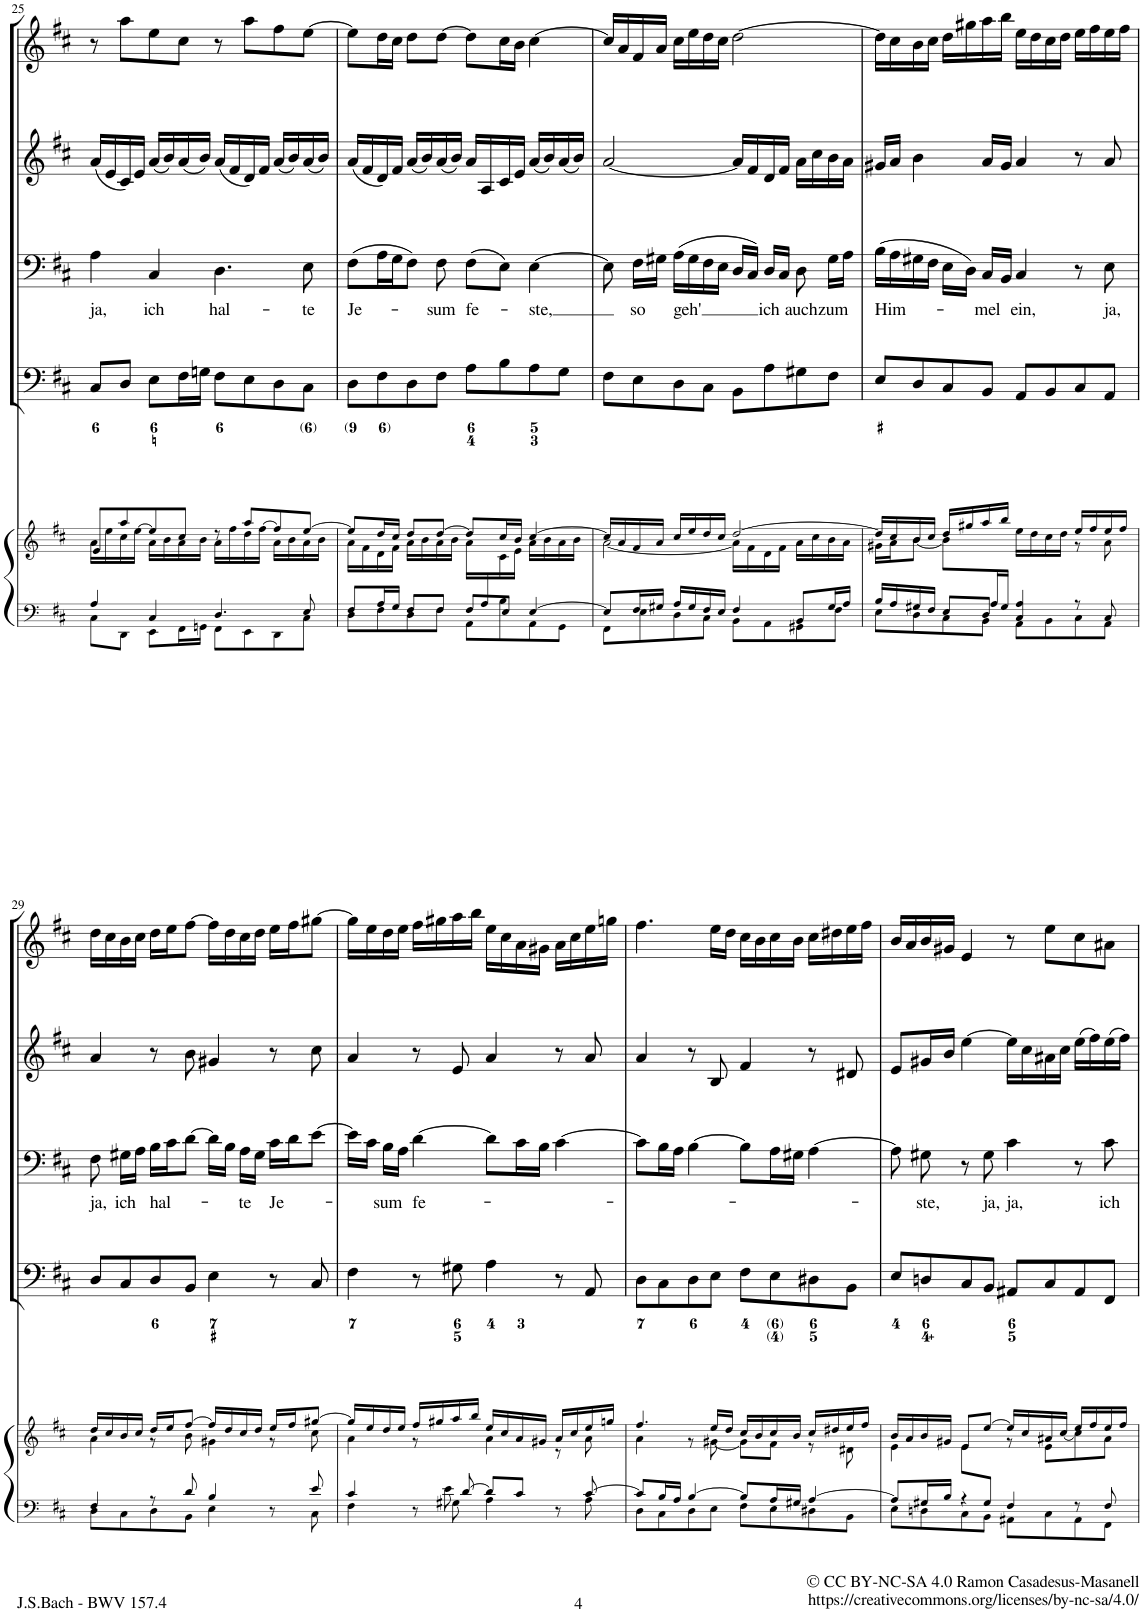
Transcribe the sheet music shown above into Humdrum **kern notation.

**kern	**kern	**kern	**kern	**text	**kern	**kern
*part5	*part5	*part4	*part3	*part3	*part2	*part1
*staff6	*staff5	*staff4	*staff3	*staff3	*staff2	*staff1
*I"Piano reduction	*	*I"Continuo	*I"Basso	*	*I"Violino	*I"Flauto Traverso
*I'Pno	*	*	*	*	*I'Vln	*I'Fl
!!LO:PB:g=z
*clefF4	*clefG2	*clefF4	*clefF4	*	*clefG2	*clefG2
*k[f#c#]	*k[f#c#]	*k[f#c#]	*k[f#c#]	*	*k[f#c#]	*k[f#c#]
*M4/4	*M4/4	*M4/4	*M4/4	*	*M4/4	*M4/4
*met(c)	*met(c)	*met(c)	*met(c)	*	*met(c)	*met(c)
=25	=25	=25	=25	=25	=25	=25
*^	*^	*	*	*	*	*
!	!	!	!	!	!	!LO:LY:b	!	!
4A/	8C#\L	8e/L	16a\LL	8C#/L	4A\	ja,	(16a/LL	8r
.	.	.	16ee\	.	.	.	16e/	.
.	8DD\J	8aa/	16cc#\	8D/J	.	.	16c#/)	8aa\L
.	.	.	[>16ee\JJ	.	.	.	16e/JJ	.
!	!	!	!	!	!	!LO:LY:b	!	!
4C#/	8EE\L	8ee/]	16a\LL	8E\L	4C#/	ich	(16a/LL	8ee\
.	.	.	16b\	.	.	.	16b/)	.
.	16FF#\L	8cc#/J	16a\	16F#\L	.	.	(16a/	8cc#\J
.	16GGn\JJ	.	16b\JJ	16Gn\JJ	.	.	16b/JJ)	.
!	!	!	!	!	!	!LO:LY:b	!	!
4.D/	8FF#\L	8r	16a\LL	8F#\L	4.D\	hal-	(16a/LL	8r
.	.	.	16ff#\	.	.	.	16f#/	.
.	8EE\	8aa/L	16dd\	8E\	.	.	16d/)	8aa\L
.	.	.	[>16ff#\JJ	.	.	.	16f#/JJ	.
.	8DD\	8ff#/]	16a\LL	8D\	.	.	(16a/LL	8ff#\
.	.	.	16b\	.	.	.	16b/)	.
!	!	!	!	!	!	!LO:LY:b	!	!
8E/	8C#\J	[8ee/J	16a\	8C#\J	8E\	-te	(16a/	[8ee\J
.	.	.	16b\JJ	.	.	.	16b/JJ)	.
=26	=26	=26	=26	=26	=26	=26	=26	=26
*	*^	*	*	*	*	*	*	*
!	!	!	!	!	!	!	!LO:LY:b	!	!
16ryy	8F#/L	8D\L	8ee/L]	16a\LL	8D\L	(8F#\L	Je-	(16a/LL	8ee\L]
.	.	.	.	16f#\	.	.	.	16f#/	.
.	16A/L	8F#\	16dd/L	16d\	8F#\	16A\L	.	16d/)	16dd\L
.	16G/JJ	.	16cc#/JJ	16f#\JJ	.	16G\J	.	16f#/JJ	16cc#\JJ
.	8F#/L	8D\	8dd/L	16a\LL	8D\	8F#\J)	.	(16a/LL	8dd\L
.	.	.	.	16b\	.	.	.	16b/)	.
!	!	!	!	!	!	!	!LO:LY:b	!	!
.	8F#/J	8F#\J	[8dd/J	16a\	8F#\J	8F#\	-sum	(16a/	[8dd\J
.	.	.	.	16b\JJ	.	.	.	16b/JJ)	.
!	!	!	!	!	!	!	!LO:LY:b	!	!
.	8F#/L	8AA\L	8dd/L]	16a\LL	8A\L	(8F#\L	fe-	16a/LL	8dd\L]
16A/	.	.	.	16ryy	.	.	.	16A/	.
4.ryy	8E/J	8B\	16cc#/L	16c#\	8B\	8E\J)	.	16c#/	16cc#\L
.	.	.	16b/JJ	16e\JJ	.	.	.	16e/JJ	16b\JJ
!	!	!	!	!	!	!	!LO:LY:b	!	!
.	[4E/	8AA\	[4cc#/	16a\LL	8A\	[4E\	-ste,	(16a/LL	[4cc#\
.	.	.	.	16b\	.	.	.	16b/)	.
.	.	8GG\J	.	16a\	8G\J	.	.	(16a/	.
.	.	.	.	16b\JJ	.	.	.	16b/JJ)	.
*	*v	*v	*	*	*	*	*	*	*
=27	=27	=27	=27	=27	=27	=27	=27	=27
8E/L]	8FF#\L	16cc#/LL]	[2a\	8F#\L	8E\]	.	[2a/	16cc#/LL]
.	.	16a/	.	.	.	.	.	16a/
!	!	!	!	!	!	!LO:LY:b	!	!
16F#/L	8E\	16f#/	.	8E\	16F#\LL	so	.	16f#/
16G#X/JJ	.	16a/JJ	.	.	16G#X\JJ	.	.	16a/JJ
!	!	!	!	!	!	!LO:LY:b	!	!
16A/LL	8D\	16cc#/LL	.	8D\	(16A\LL	geh'	.	16cc#\LL
16G#/	.	16ee/	.	.	16G#\	.	.	16ee\
16F#/	8C#\J	16dd/	.	8C#\J	16F#\	.	.	16dd\
16E/JJ	.	16cc#/JJ	.	.	16E\JJ	.	.	16cc#\JJ
4F#/	8BB\L	[2dd/	16a\LL]	8BB\L	16D/LL	.	16a/LL]	[2dd\
.	.	.	16f#\	.	16C#/JJ)	.	16f#/	.
!	!	!	!	!	!	!LO:LY:b	!	!
.	8AA\	.	16d\	8A\	16D/LL	ich	16d/	.
.	.	.	16f#\JJ	.	16C#/JJ	.	16f#/JJ	.
!	!	!	!	!	!	!LO:LY:b	!	!
8BB/L	8GG#X\	.	16a\LL	8G#X\	8D\	auch	16a\LL	.
.	.	.	16cc#\	.	.	.	16cc#\	.
!	!	!	!	!	!	!LO:LY:b	!	!
16G#/L	8F#\J	.	16b\	8F#\J	16G#\LL	zum	16b\	.
16A/JJ	.	.	16a\JJ	.	16A\JJ	.	16a\JJ	.
=28	=28	=28	=28	=28	=28	=28	=28	=28
*	*^	*	*	*	*	*	*	*
!	!	!	!	!	!	!	!LO:LY:b	!	!
4.ryy	16B/LL	8E\L	16dd/LL]	16g#X\LL	8E/L	(16B\LL	Him-	16g#X/LL	16dd\LL]
.	16A/	.	16cc#/	16a\J	.	16A\	.	16a/JJ	16cc#\
.	16G#X/	8D\	16b/	[8b\J	8D/	16G#X\	.	4b\	16b\
.	16F#/JJ	.	16cc#/JJ	.	.	16F#\JJ	.	.	16cc#\JJ
.	8E/L	8C#\	16dd/LL	8b\L]	8C#/	16E\LL	.	.	16dd\LL
.	.	.	16gg#X/	.	.	16D\JJ)	.	.	16gg#X\
!	!	!	!	!	!	!	!LO:LY:b	!	!
16A/L	8D/J	8BB\J	16aa/	8ryy	8BB/J	16C#/LL	-mel	16a/LL	16aa\
16G#/JJ	.	.	16bb/JJ	.	.	16BB/JJ	.	16g#/JJ	16bb\JJ
!	!	!	!	!	!	!	!LO:LY:b	!	!
2ryy	4C#/ 4A/	8AA\L	16ee\LL	4ryy	8AA/L	4C#/	ein,	4a/	16ee\LL
.	.	.	16dd\	.	.	.	.	.	16dd\
.	.	8BB\	16cc#\	.	8BB/	.	.	.	16cc#\
.	.	.	16dd\JJ	.	.	.	.	.	16dd\JJ
.	8r	8C#\	16ee/LL	8r	8C#/	8r	.	8r	16ee\LL
.	.	.	16ff#/	.	.	.	.	.	16ff#\
!	!	!	!	!	!	!	!LO:LY:b	!	!
.	8C#/	8AA\J	16ee/	8a\	8AA/J	8E\	ja,	8a/	16ee\
.	.	.	16ff#/JJ	.	.	.	.	.	16ff#\JJ
*	*v	*v	*	*	*	*	*	*	*
!!LO:LB:g=z
=29	=29	=29	=29	=29	=29	=29	=29	=29
!	!	!	!	!	!	!LO:LY:b	!	!
4F#/	8D\L	16dd/LL	4a\	8D/L	8F#\	ja,	4a/	16dd\LL
.	.	16cc#/	.	.	.	.	.	16cc#\
!	!	!	!	!	!	!LO:LY:b	!	!
.	8C#\	16b/	.	8C#/	16G#X\LL	ich	.	16b\
.	.	16cc#/JJ	.	.	16A\JJ	.	.	16cc#\JJ
!	!	!	!	!	!	!LO:LY:b	!	!
8r	8D\	16dd/LL	8r	8D/	16B\LL	hal-	8r	16dd\LL
.	.	16ee/J	.	.	16c#\J	.	.	16ee\J
8d/	8BB\J	[8ff#/J	8b\	8BB/J	[8d\J	.	8b\	[8ff#\J
4B/	4E\	16ff#/LL]	4g#X\	4E\	16d\LL]	.	4g#X/	16ff#\LL]
.	.	16dd/	.	.	16B\JJ	.	.	16dd\
!	!	!	!	!	!	!LO:LY:b	!	!
.	.	16cc#/	.	.	16A\LL	-te	.	16cc#\
.	.	16dd/JJ	.	.	16G#\JJ	.	.	16dd\JJ
!	!	!	!	!	!	!LO:LY:b	!	!
8r	8ryy	16ee/LL	8r	8r	16c#\LL	Je-	8r	16ee\LL
.	.	16ff#/J	.	.	16d\J	.	.	16ff#\J
8e/	8C#\	[8gg#X/J	8cc#\	8C#/	[8e\J	.	8cc#\	[8gg#X\J
=30	=30	=30	=30	=30	=30	=30	=30	=30
*	*^	*	*	*	*	*	*	*
4.ryy	4c#/	4F#\	16gg#/LL]	4a\	4F#\	16e\LL]	.	4a/	16gg#\LL]
.	.	.	16ee/	.	.	16c#\JJ	.	.	16ee\
!	!	!	!	!	!	!	!LO:LY:b	!	!
.	.	.	16dd/	.	.	16B\LL	-sum	.	16dd\
.	.	.	16ee/JJ	.	.	16A\JJ	.	.	16ee\JJ
!	!	!	!	!	!	!	!LO:LY:b	!	!
.	8r	8ryy	16ff#/LL	8r	8r	[4d\	fe-	8r	16ff#\LL
.	.	.	16gg#X/	.	.	.	.	.	16gg#X\
8e\	[8d/	8G#X\	16aa/	8ryy	8G#X\	.	.	8e/	16aa\
.	.	.	16bb/JJ	.	.	.	.	.	16bb\JJ
2ryy	8d/L]	4A\	16ee/LL	4a\	4A\	8d\L]	.	4a/	16ee\LL
.	.	.	16cc#/	.	.	.	.	.	16cc#\
.	8c#/J	.	16a/	.	.	16c#\L	.	.	16a\
.	.	.	16g#X/JJ	.	.	16B\JJ	.	.	16g#X\JJ
.	8r	8ryy	16a/LL	8r	8r	[4c#\	.	8r	16a\LL
.	.	.	16cc#/	.	.	.	.	.	16cc#\
.	[8c#/	8A\	16ee/	8a\	8AA/	.	.	8a/	16ee\
.	.	.	16ggn/JJ	.	.	.	.	.	16ggn\JJ
*	*v	*v	*	*	*	*	*	*	*
=31	=31	=31	=31	=31	=31	=31	=31	=31
8c#/L]	8D\L	4.ff#/	4a\	8D\L	8c#\L]	.	4a/	4.ff#\
16B/L	8C#\	.	.	8C#\	16B\L	.	.	.
16A/JJ	.	.	.	.	16A\JJ	.	.	.
[4B/	8D\	.	8r	8D\	[4B\	.	8r	.
.	8E\J	16ee/LL	[8g#X\	8E\J	.	.	8B/	16ee\LL
.	.	16dd/JJ	.	.	.	.	.	16dd\JJ
8B/L]	8F#\L	16cc#/LL	8g#\L]	8F#\L	8B\L]	.	4f#/	16cc#\LL
.	.	16b/	.	.	.	.	.	16b\
16A/L	8E\	16cc#/	8f#\J	8E\	16A\L	.	.	16cc#\
16G#X/JJ	.	16b/JJ	.	.	16G#X\JJ	.	.	16b\JJ
[4A/	8D#X\	16cc#/LL	8r	8D#X\	[4A\	.	8r	16cc#\LL
.	.	16dd#X/	.	.	.	.	.	16dd#X\
.	8BB\J	16ee/	8d#X\	8BB\J	.	.	8d#X/	16ee\
.	.	16ff#/JJ	.	.	.	.	.	16ff#\JJ
=32	=32	=32	=32	=32	=32	=32	=32	=32
*	*^	*	*	*	*	*	*	*
4.ryy	8A/L]	8E\L	16b/LL	4e\	8E/L	8A\]	.	8e/L	16b/LL
.	.	.	16a/	.	.	.	.	.	16a/
!	!	!	!	!	!	!	!LO:LY:b	!	!
.	16G#X/L	8Dn\	16b/	.	8Dn/	8G#X\	-ste,	16g#X/L	16b/
.	16B/JJ	.	16g#X/JJ	.	.	.	.	16b/JJ	16g#X/JJ
.	4r	8C#\	8e/L	8e\L	8C#/	8r	.	[4ee\	4e/
!	!	!	!	!	!	!	!LO:LY:b	!	!
8G#/J	.	8BB\J	[8ee/J	8ryy	8BB/J	8G#\	ja,	.	.
!	!	!	!	!	!	!	!LO:LY:b	!	!
2ryy	4F#/	8AA#X\L	16ee/LL]	8r	8AA#X/L	4c#\	ja,	16ee\LL]	8r
.	.	.	16cc#/	.	.	.	.	16cc#\	.
.	.	8C#\	16a#X/	8e\L	8C#/	.	.	16a#X\	8ee\L
.	.	.	[<16cc#/JJ	.	.	.	.	16cc#\JJ	.
.	8r	8AA#\	16ee/LL	8cc#\]	8AA#/	8r	.	(16ee\LL	8cc#\
.	.	.	16ff#/	.	.	.	.	16ff#\)	.
!	!	!	!	!	!	!	!LO:LY:b	!	!
.	8F#/	8FF#\J	16ee/	8a#\J	8FF#/J	8c#\	ich	(16ee\	8a#X\J
.	.	.	16ff#/JJ	.	.	.	.	16ff#\JJ)	.
*v	*v	*v	*	*	*	*	*	*	*
*	*v	*v	*	*	*	*	*
=	=	=	=	=	=	=
*-	*-	*-	*-	*-	*-	*-
